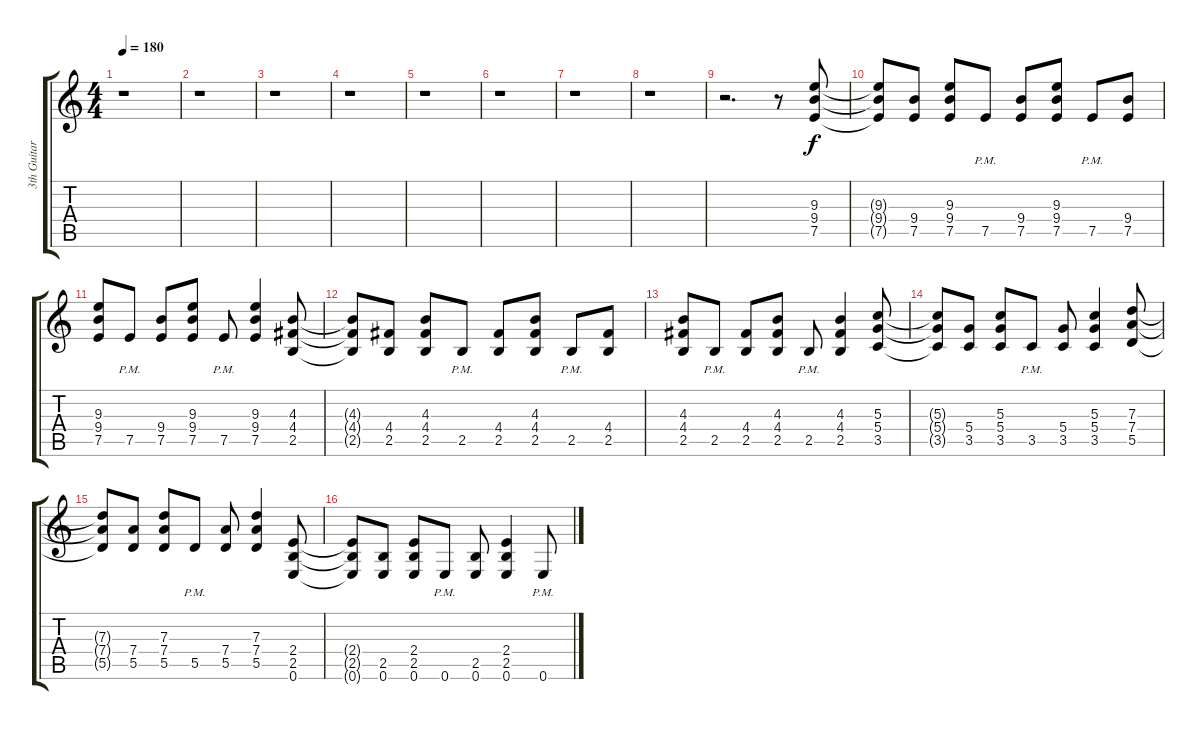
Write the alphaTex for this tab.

\track ("3th Guitar" "3th Guitar") {instrument overdrivenguitar}
\staff {score tabs}
\tuning (E4 B3 G3 D3 A2 E2) {hide}
\ts (4 4)
\tempo 180
\clef g2
\ks c
r.1{dy f} |
r.1 |
r.1 |
r.1 |
r.1 |
r.1 |
r.1 |
r.1 |
r.2{d} r.8 (9.3 9.4 7.5).8 |
(9.3{t} 9.4{t} 7.5{t}).8 (9.4 7.5).8 (9.3 9.4 7.5).8 7.5{pm}.8 (9.4 7.5).8 (9.3 9.4 7.5).8 7.5{pm}.8 (9.4 7.5).8 |
(9.3 9.4 7.5).8 7.5{pm}.8 (9.4 7.5).8 (9.3 9.4 7.5).8 7.5{pm}.8 (9.3 9.4 7.5).4 (4.3 4.4 2.5).8 |
(4.3{t} 4.4{t} 2.5{t}).8 (4.4 2.5).8 (4.3 4.4 2.5).8 2.5{pm}.8 (4.4 2.5).8 (4.3 4.4 2.5).8 2.5{pm}.8 (4.4 2.5).8 |
(4.3 4.4 2.5).8 2.5{pm}.8 (4.4 2.5).8 (4.3 4.4 2.5).8 2.5{pm}.8 (4.3 4.4 2.5).4 (5.3 5.4 3.5).8 |
(5.3{t} 5.4{t} 3.5{t}).8 (5.4 3.5).8 (5.3 5.4 3.5).8 3.5{pm}.8 (5.4 3.5).8 (5.3 5.4 3.5).4 (7.3 7.4 5.5).8 |
(7.3{t} 7.4{t} 5.5{t}).8 (7.4 5.5).8 (7.3 7.4 5.5).8 5.5{pm}.8 (7.4 5.5).8 (7.3 7.4 5.5).4 (2.4 2.5 0.6).8 |
(2.4{t} 2.5{t} 0.6{t}).8 (2.5 0.6).8 (2.4 2.5 0.6).8 0.6{pm}.8 (2.5 0.6).8 (2.4 2.5 0.6).4 0.6{pm}.8
